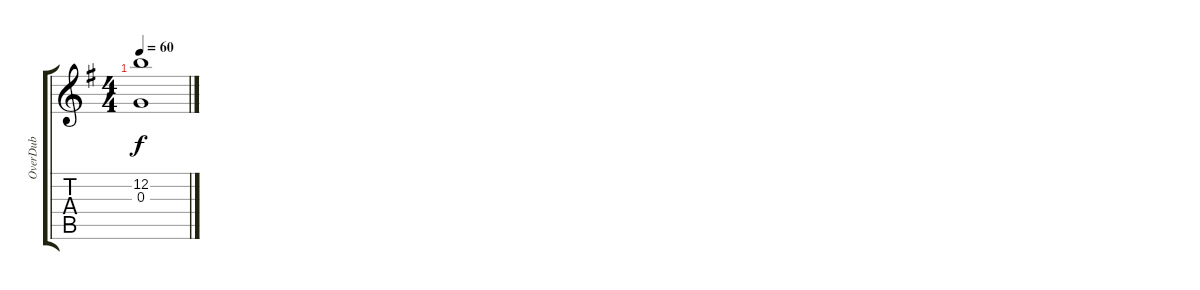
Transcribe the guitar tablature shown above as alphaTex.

\track ("OverDub" "OverDub") {instrument acousticguitarnylon}
\staff {score tabs}
\tuning (E4 B3 G3 D3 A2 E2) {hide}
\ts (4 4)
\tempo 60
\clef g2
\ks g
(12.2{t} 0.3{t}).1{dy f}
